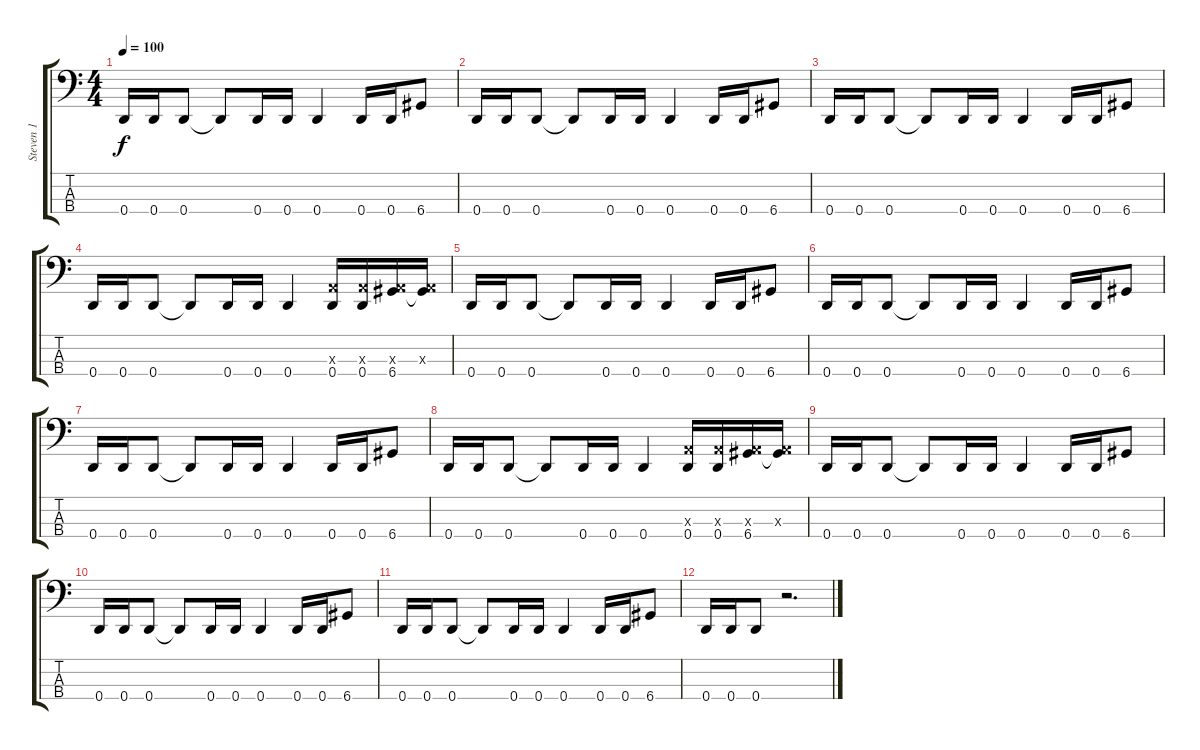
\track ("Steven 1" "Steven 1") {instrument electricbasspick}
\staff {score tabs}
\tuning (G2 D2 A1 D1) {hide}
\ts (4 4)
\tempo 100
\clef f4
\ks c
0.4.16{dy f} 0.4.16 0.4.8 0.4{t}.8 0.4.16 0.4.16 0.4.4 0.4.16 0.4.16 6.4.8 |
0.4.16 0.4.16 0.4.8 0.4{t}.8 0.4.16 0.4.16 0.4.4 0.4.16 0.4.16 6.4.8 |
0.4.16 0.4.16 0.4.8 0.4{t}.8 0.4.16 0.4.16 0.4.4 0.4.16 0.4.16 6.4.8 |
0.4.16 0.4.16 0.4.8 0.4{t}.8 0.4.16 0.4.16 0.4.4 (0.3{x} 0.4).16 (0.3{x} 0.4).16 (0.3{x} 6.4).16 (0.3{x} 6.4{t}).16 |
0.4.16 0.4.16 0.4.8 0.4{t}.8 0.4.16 0.4.16 0.4.4 0.4.16 0.4.16 6.4.8 |
0.4.16 0.4.16 0.4.8 0.4{t}.8 0.4.16 0.4.16 0.4.4 0.4.16 0.4.16 6.4.8 |
0.4.16 0.4.16 0.4.8 0.4{t}.8 0.4.16 0.4.16 0.4.4 0.4.16 0.4.16 6.4.8 |
0.4.16 0.4.16 0.4.8 0.4{t}.8 0.4.16 0.4.16 0.4.4 (0.3{x} 0.4).16 (0.3{x} 0.4).16 (0.3{x} 6.4).16 (0.3{x} 6.4{t}).16 |
0.4.16 0.4.16 0.4.8 0.4{t}.8 0.4.16 0.4.16 0.4.4 0.4.16 0.4.16 6.4.8 |
0.4.16 0.4.16 0.4.8 0.4{t}.8 0.4.16 0.4.16 0.4.4 0.4.16 0.4.16 6.4.8 |
0.4.16 0.4.16 0.4.8 0.4{t}.8 0.4.16 0.4.16 0.4.4 0.4.16 0.4.16 6.4.8 |
0.4.16{volume 0} 0.4.16 0.4.8 r.2{d}
